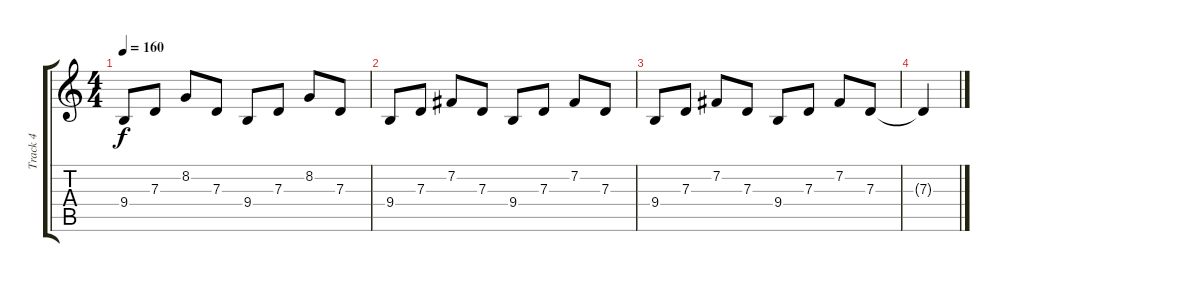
\track ("Track 4" "Track 4") {instrument violin}
\staff {score tabs}
\tuning (E4 B3 G3 D3 A2 D2) {hide}
\ts (4 4)
\tempo 160
\clef g2
\ks c
9.4.8{dy f} 7.3.8 8.2.8 7.3.8 9.4.8 7.3.8 8.2.8 7.3.8 |
9.4.8 7.3.8 7.2.8 7.3.8 9.4.8 7.3.8 7.2.8 7.3.8 |
9.4.8 7.3.8 7.2.8 7.3.8 9.4.8 7.3.8 7.2.8 7.3.8 |
7.3{t}.4
